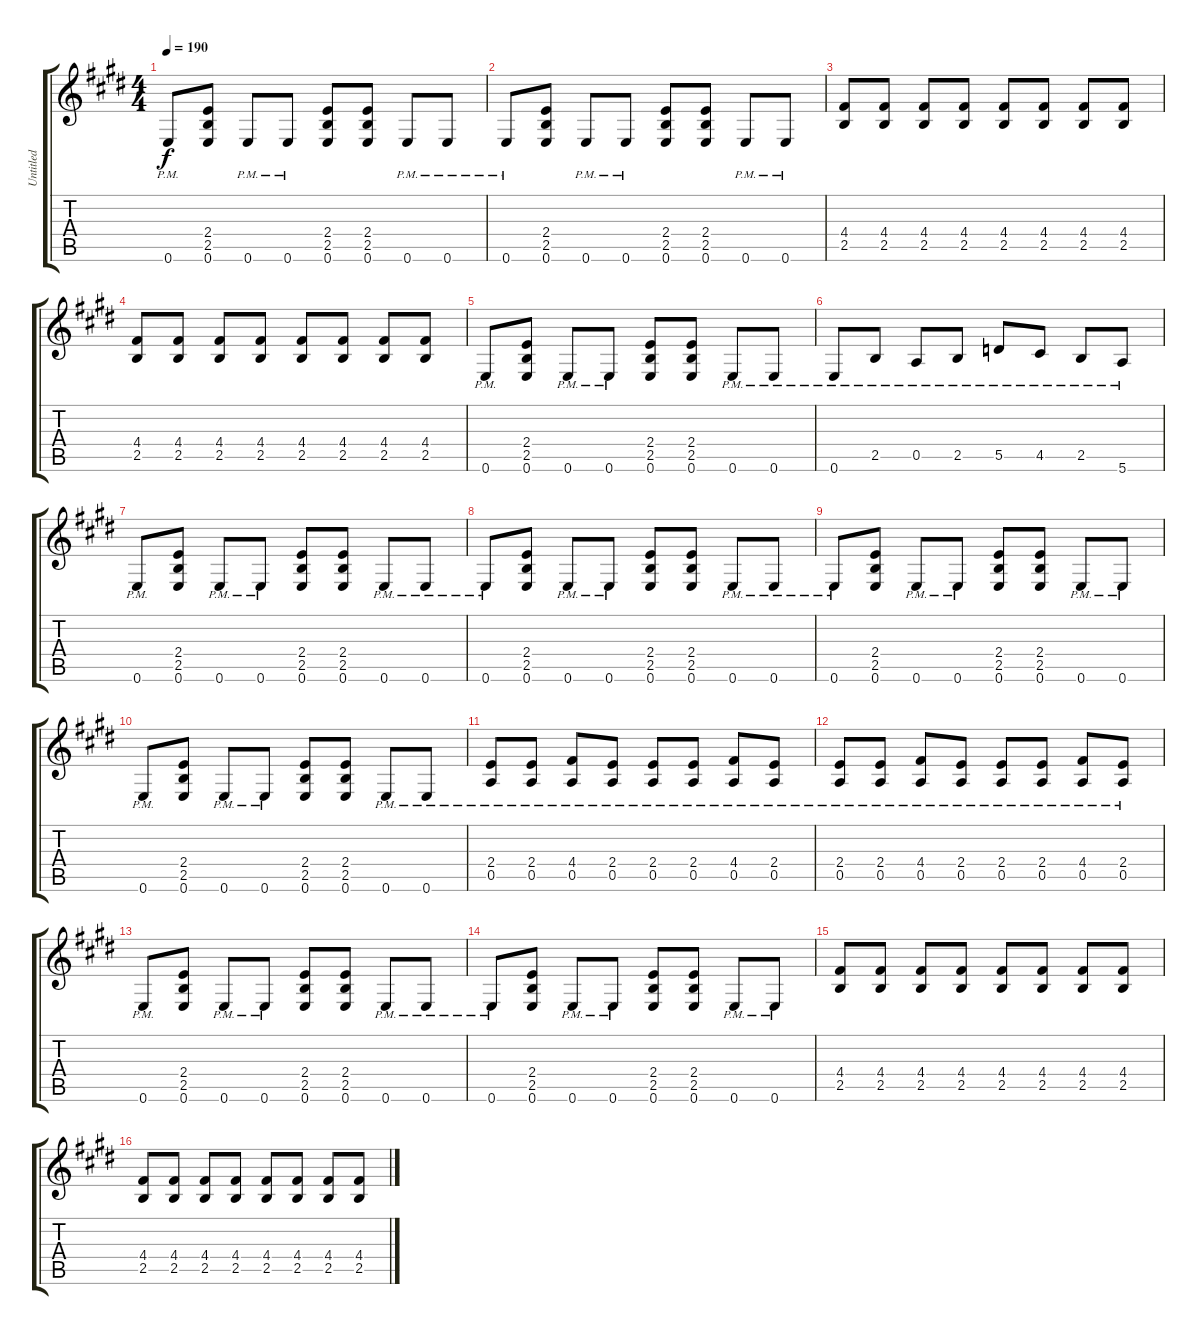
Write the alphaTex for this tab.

\track ("Untitled" "Untitled") {instrument overdrivenguitar}
\staff {score tabs}
\tuning (E4 B3 G3 D3 A2 E2) {hide}
\ts (4 4)
\tempo 190
\clef g2
\ks c#minor
0.6{pm}.8{dy f} (2.4 2.5 0.6).8 0.6{pm}.8 0.6{pm}.8 (2.4 2.5 0.6).8 (2.4 2.5 0.6).8 0.6{pm}.8 0.6{pm}.8 |
0.6{pm}.8 (2.4 2.5 0.6).8 0.6{pm}.8 0.6{pm}.8 (2.4 2.5 0.6).8 (2.4 2.5 0.6).8 0.6{pm}.8 0.6{pm}.8 |
\ks e
(4.4 2.5).8 (4.4 2.5).8 (4.4 2.5).8 (4.4 2.5).8 (4.4 2.5).8 (4.4 2.5).8 (4.4 2.5).8 (4.4 2.5).8 |
\ks c#minor
(4.4 2.5).8 (4.4 2.5).8 (4.4 2.5).8 (4.4 2.5).8 (4.4 2.5).8 (4.4 2.5).8 (4.4 2.5).8 (4.4 2.5).8 |
0.6{pm}.8 (2.4 2.5 0.6).8 0.6{pm}.8 0.6{pm}.8 (2.4 2.5 0.6).8 (2.4 2.5 0.6).8 0.6{pm}.8 0.6{pm}.8 |
0.6{pm}.8 2.5{pm}.8 0.5{pm}.8 2.5{pm}.8 5.5{pm}.8 4.5{pm}.8 2.5{pm}.8 5.6{pm}.8 |
\ks e
0.6{pm}.8 (2.4 2.5 0.6).8 0.6{pm}.8 0.6{pm}.8 (2.4 2.5 0.6).8 (2.4 2.5 0.6).8 0.6{pm}.8 0.6{pm}.8 |
\ks c#minor
0.6{pm}.8 (2.4 2.5 0.6).8 0.6{pm}.8 0.6{pm}.8 (2.4 2.5 0.6).8 (2.4 2.5 0.6).8 0.6{pm}.8 0.6{pm}.8 |
0.6{pm}.8 (2.4 2.5 0.6).8 0.6{pm}.8 0.6{pm}.8 (2.4 2.5 0.6).8 (2.4 2.5 0.6).8 0.6{pm}.8 0.6{pm}.8 |
0.6{pm}.8 (2.4 2.5 0.6).8 0.6{pm}.8 0.6{pm}.8 (2.4 2.5 0.6).8 (2.4 2.5 0.6).8 0.6{pm}.8 0.6{pm}.8 |
\ks e
(2.4{pm} 0.5{pm}).8 (2.4{pm} 0.5{pm}).8 (4.4{pm} 0.5{pm}).8 (2.4{pm} 0.5{pm}).8 (2.4{pm} 0.5{pm}).8 (2.4{pm} 0.5{pm}).8 (4.4{pm} 0.5{pm}).8 (2.4{pm} 0.5{pm}).8 |
\ks c#minor
(2.4{pm} 0.5{pm}).8 (2.4{pm} 0.5{pm}).8 (4.4{pm} 0.5{pm}).8 (2.4{pm} 0.5{pm}).8 (2.4{pm} 0.5{pm}).8 (2.4{pm} 0.5{pm}).8 (4.4{pm} 0.5{pm}).8 (2.4{pm} 0.5{pm}).8 |
0.6{pm}.8 (2.4 2.5 0.6).8 0.6{pm}.8 0.6{pm}.8 (2.4 2.5 0.6).8 (2.4 2.5 0.6).8 0.6{pm}.8 0.6{pm}.8 |
0.6{pm}.8 (2.4 2.5 0.6).8 0.6{pm}.8 0.6{pm}.8 (2.4 2.5 0.6).8 (2.4 2.5 0.6).8 0.6{pm}.8 0.6{pm}.8 |
\ks e
(4.4 2.5).8 (4.4 2.5).8 (4.4 2.5).8 (4.4 2.5).8 (4.4 2.5).8 (4.4 2.5).8 (4.4 2.5).8 (4.4 2.5).8 |
\ks c#minor
(4.4 2.5).8 (4.4 2.5).8 (4.4 2.5).8 (4.4 2.5).8 (4.4 2.5).8 (4.4 2.5).8 (4.4 2.5).8 (4.4 2.5).8
